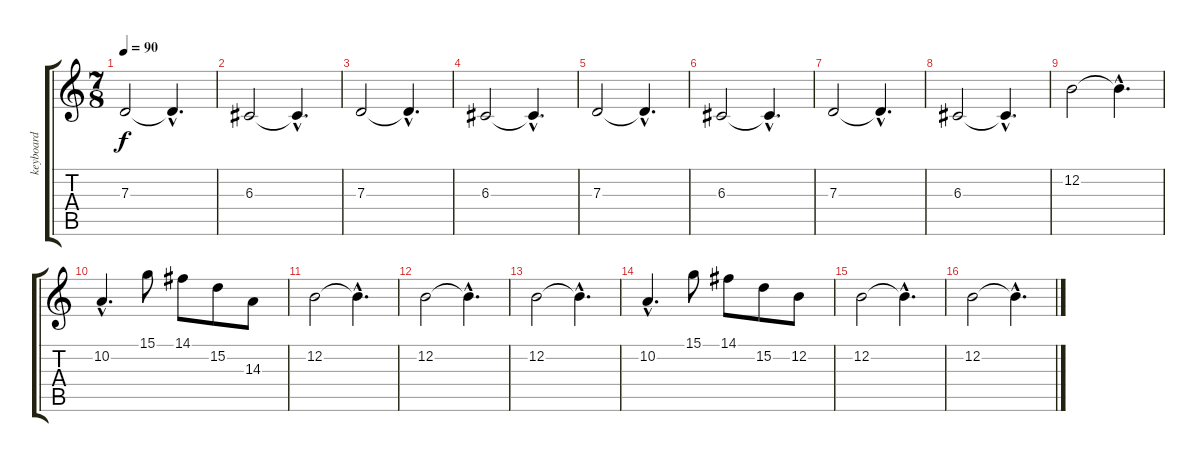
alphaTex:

\track ("keyboard" "keyboard") {instrument acousticgrandpiano}
\staff {score tabs}
\tuning (E4 B3 G3 D3 A2 D2) {hide}
\ts (7 8)
\tempo 90
\clef g2
\ks c
7.3.2{dy f instrument acousticgrandpiano} 7.3{hac t}.4{d} |
6.3.2 6.3{hac t}.4{d} |
7.3.2 7.3{hac t}.4{d} |
6.3.2 6.3{hac t}.4{d} |
7.3.2 7.3{hac t}.4{d} |
6.3.2 6.3{hac t}.4{d} |
7.3.2 7.3{hac t}.4{d} |
6.3.2 6.3{hac t}.4{d} |
12.2.2 12.2{hac t}.4{d} |
10.2{hac}.4{d} 15.1.8 14.1.8 15.2.8 14.3.8 |
12.2.2 12.2{hac t}.4{d} |
12.2.2 12.2{hac t}.4{d} |
12.2.2 12.2{hac t}.4{d} |
10.2{hac}.4{d} 15.1.8 14.1.8 15.2.8 12.2.8 |
12.2.2 12.2{hac t}.4{d} |
12.2.2 12.2{hac t}.4{d}
